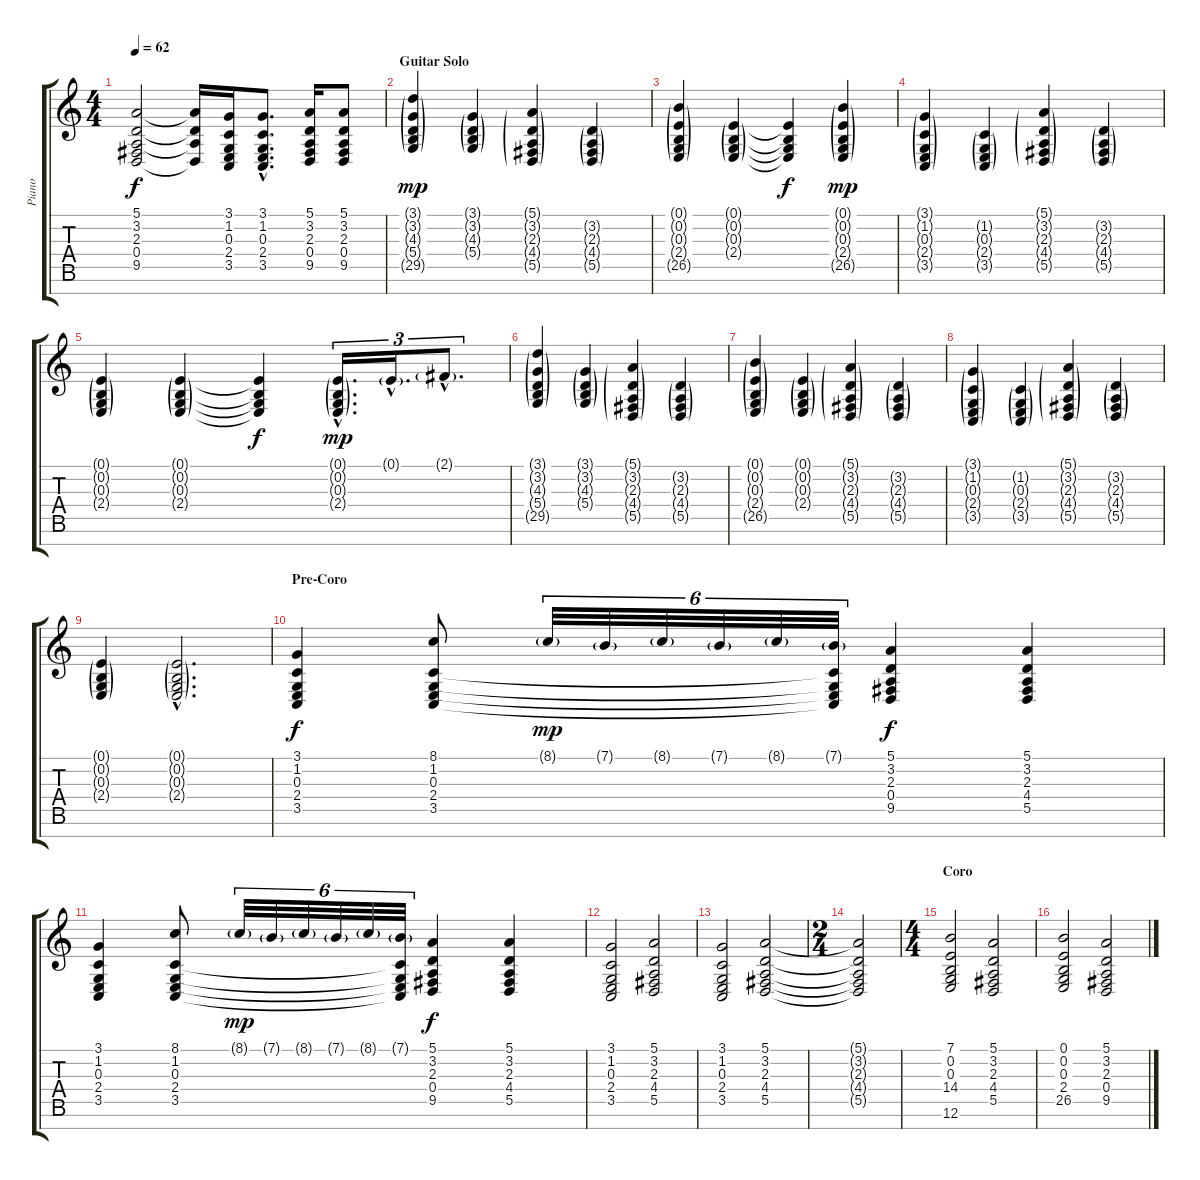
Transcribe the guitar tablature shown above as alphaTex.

\track ("Piano" "Piano") {instrument brightacousticpiano}
\staff {score tabs}
\tuning (E4 B3 G3 D3 A2 E2 B1) {hide}
\ts (4 4)
\tempo 62
\clef g2
\ks c
(5.1 3.2 2.3 0.4 9.5).2{dy f} (5.1{t} 3.2{t} 2.3{t} 0.4{t}).16 (3.1 1.2 0.3 2.4 3.5).16 (3.1{hac} 1.2{hac} 0.3{hac} 2.4{hac} 3.5{hac}).8{d} (5.1 3.2 2.3 0.4 9.5).16 (5.1 3.2 2.3 0.4 9.5).8 |
\section ("" "Guitar Solo ")
(3.1{g} 3.2{g} 4.3{g} 5.4{g} 29.5{g}).4{dy mp} (3.1{g} 3.2{g} 4.3{g} 5.4{g}).4 (5.1{g} 3.2{g} 2.3{g} 4.4{g} 5.5{g}).4 (3.2{g} 2.3{g} 4.4{g} 5.5{g}).4 |
(0.1{g} 0.2{g} 0.3{g} 2.4{g} 26.5{g}).4 (0.1{g} 0.2{g} 0.3{g} 2.4{g}).4 (0.1{t} 0.2{t} 0.3{t} 2.4{t}).4{dy f} (0.1{g} 0.2{g} 0.3{g} 2.4{g} 26.5{g}).4{dy mp} |
(3.1{g} 1.2{g} 0.3{g} 2.4{g} 3.5{g}).4 (1.2{g} 0.3{g} 2.4{g} 3.5{g}).4 (5.1{g} 3.2{g} 2.3{g} 4.4{g} 5.5{g}).4 (3.2{g} 2.3{g} 4.4{g} 5.5{g}).4 |
(0.1{g} 0.2{g} 0.3{g} 2.4{g}).4 (0.1{g} 0.2{g} 0.3{g} 2.4{g}).4 (0.1{t} 0.2{t} 0.3{t} 2.4{t}).4{dy f} (0.1{g hac} 0.2{g hac} 0.3{g hac} 2.4{g hac}).16{d tu (3 2) dy mp} 0.1{g hac}.16{d tu (3 2)} 2.1{g hac}.8{d tu (3 2)} |
(3.1{g} 3.2{g} 4.3{g} 5.4{g} 29.5{g}).4 (3.1{g} 3.2{g} 4.3{g} 5.4{g}).4 (5.1{g} 3.2{g} 2.3{g} 4.4{g} 5.5{g}).4 (3.2{g} 2.3{g} 4.4{g} 5.5{g}).4 |
(0.1{g} 0.2{g} 0.3{g} 2.4{g} 26.5{g}).4 (0.1{g} 0.2{g} 0.3{g} 2.4{g}).4 (5.1{g} 3.2{g} 2.3{g} 4.4{g} 5.5{g}).4 (3.2{g} 2.3{g} 4.4{g} 5.5{g}).4 |
(3.1{g} 1.2{g} 0.3{g} 2.4{g} 3.5{g}).4 (1.2{g} 0.3{g} 2.4{g} 3.5{g}).4 (5.1{g} 3.2{g} 2.3{g} 4.4{g} 5.5{g}).4 (3.2{g} 2.3{g} 4.4{g} 5.5{g}).4 |
(0.1{g} 0.2{g} 0.3{g} 2.4{g}).4 (0.1{g hac} 0.2{g hac} 0.3{g hac} 2.4{g hac}).2{d} |
\section ("" "Pre-Coro")
(3.1 1.2 0.3 2.4 3.5).4{dy f} (8.1 1.2 0.3 2.4 3.5).8 8.1{g}.32{tu (6 4) dy mp} 7.1{g}.32{tu (6 4)} 8.1{g}.32{tu (6 4)} 7.1{g}.32{tu (6 4)} 8.1{g}.32{tu (6 4)} (7.1{g} 1.2{t} 0.3{t} 2.4{t} 3.5{t}).32{tu (6 4)} (5.1 3.2 2.3 0.4 9.5).4{dy f} (5.1 3.2 2.3 4.4 5.5).4 |
(3.1 1.2 0.3 2.4 3.5).4 (8.1 1.2 0.3 2.4 3.5).8 8.1{g}.32{tu (6 4) dy mp} 7.1{g}.32{tu (6 4)} 8.1{g}.32{tu (6 4)} 7.1{g}.32{tu (6 4)} 8.1{g}.32{tu (6 4)} (7.1{g} 1.2{t} 0.3{t} 2.4{t} 3.5{t}).32{tu (6 4)} (5.1 3.2 2.3 0.4 9.5).4{dy f} (5.1 3.2 2.3 4.4 5.5).4 |
(3.1 1.2 0.3 2.4 3.5).2 (5.1 3.2 2.3 4.4 5.5).2 |
(3.1 1.2 0.3 2.4 3.5).2 (5.1 3.2 2.3 4.4 5.5).2 |
\ts (2 4)
(5.1{t} 3.2{t} 2.3{t} 4.4{t} 5.5{t}).2 |
\ts (4 4)
\section ("" "Coro")
(7.1 0.2 0.3 14.4 12.6).2 (5.1 3.2 2.3 4.4 5.5).2 |
(0.1 0.2 0.3 2.4 26.5).2 (5.1 3.2 2.3 0.4 9.5).2
